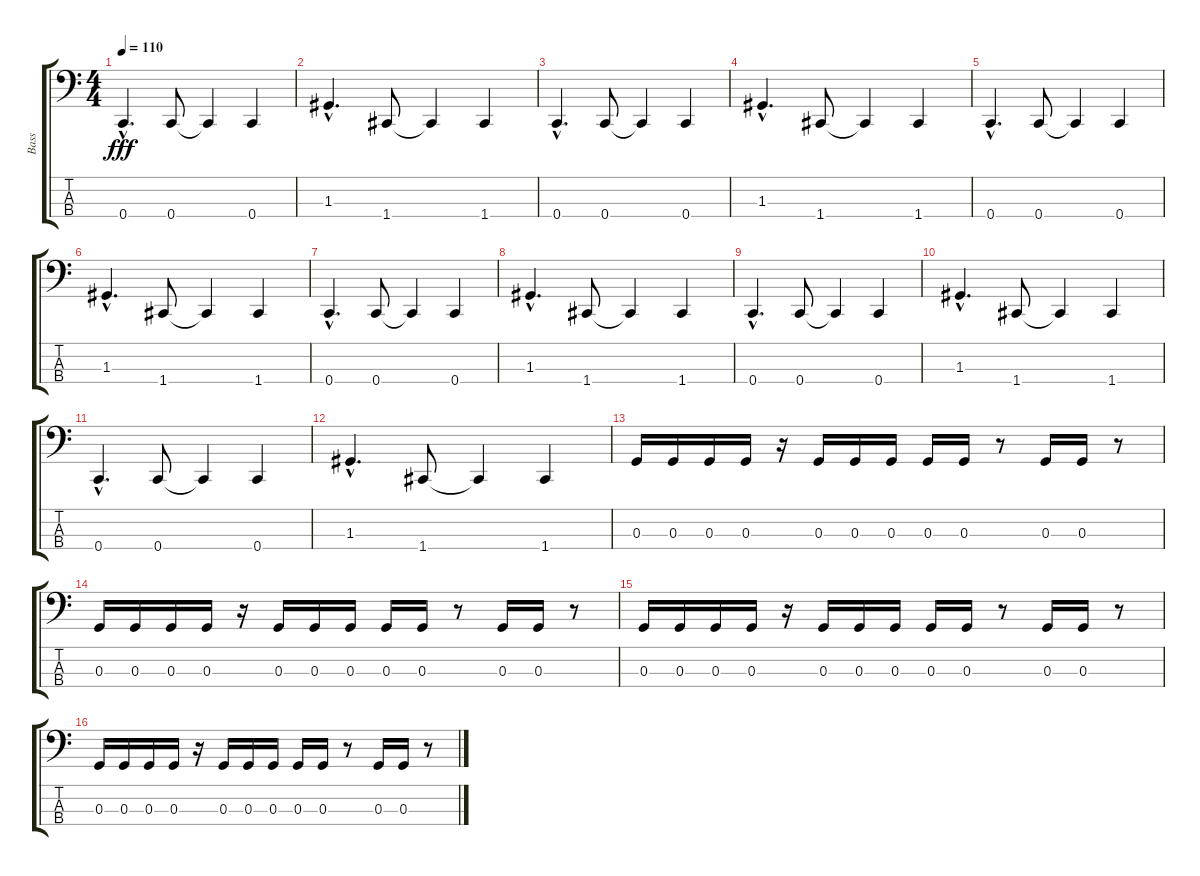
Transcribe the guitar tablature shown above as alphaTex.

\track ("Bass" "Bass") {instrument electricbasspick}
\staff {score tabs}
\tuning (F2 C2 G1 C1) {hide}
\ts (4 4)
\tempo 110
\clef f4
\ks c
0.4{hac}.4{d dy fff} 0.4.8 0.4{t}.4 0.4.4 |
1.3{hac}.4{d} 1.4.8 1.4{t}.4 1.4.4 |
0.4{hac}.4{d} 0.4.8 0.4{t}.4 0.4.4 |
1.3{hac}.4{d} 1.4.8 1.4{t}.4 1.4.4 |
0.4{hac}.4{d} 0.4.8 0.4{t}.4 0.4.4 |
1.3{hac}.4{d} 1.4.8 1.4{t}.4 1.4.4 |
0.4{hac}.4{d} 0.4.8 0.4{t}.4 0.4.4 |
1.3{hac}.4{d} 1.4.8 1.4{t}.4 1.4.4 |
0.4{hac}.4{d} 0.4.8 0.4{t}.4 0.4.4 |
1.3{hac}.4{d} 1.4.8 1.4{t}.4 1.4.4 |
0.4{hac}.4{d} 0.4.8 0.4{t}.4 0.4.4 |
1.3{hac}.4{d} 1.4.8 1.4{t}.4 1.4.4 |
0.3.16 0.3.16 0.3.16 0.3.16 r.16 0.3.16 0.3.16 0.3.16 0.3.16 0.3.16 r.8 0.3.16 0.3.16 r.8 |
0.3.16 0.3.16 0.3.16 0.3.16 r.16 0.3.16 0.3.16 0.3.16 0.3.16 0.3.16 r.8 0.3.16 0.3.16 r.8 |
0.3.16 0.3.16 0.3.16 0.3.16 r.16 0.3.16 0.3.16 0.3.16 0.3.16 0.3.16 r.8 0.3.16 0.3.16 r.8 |
0.3.16 0.3.16 0.3.16 0.3.16 r.16 0.3.16 0.3.16 0.3.16 0.3.16 0.3.16 r.8 0.3.16 0.3.16 r.8
